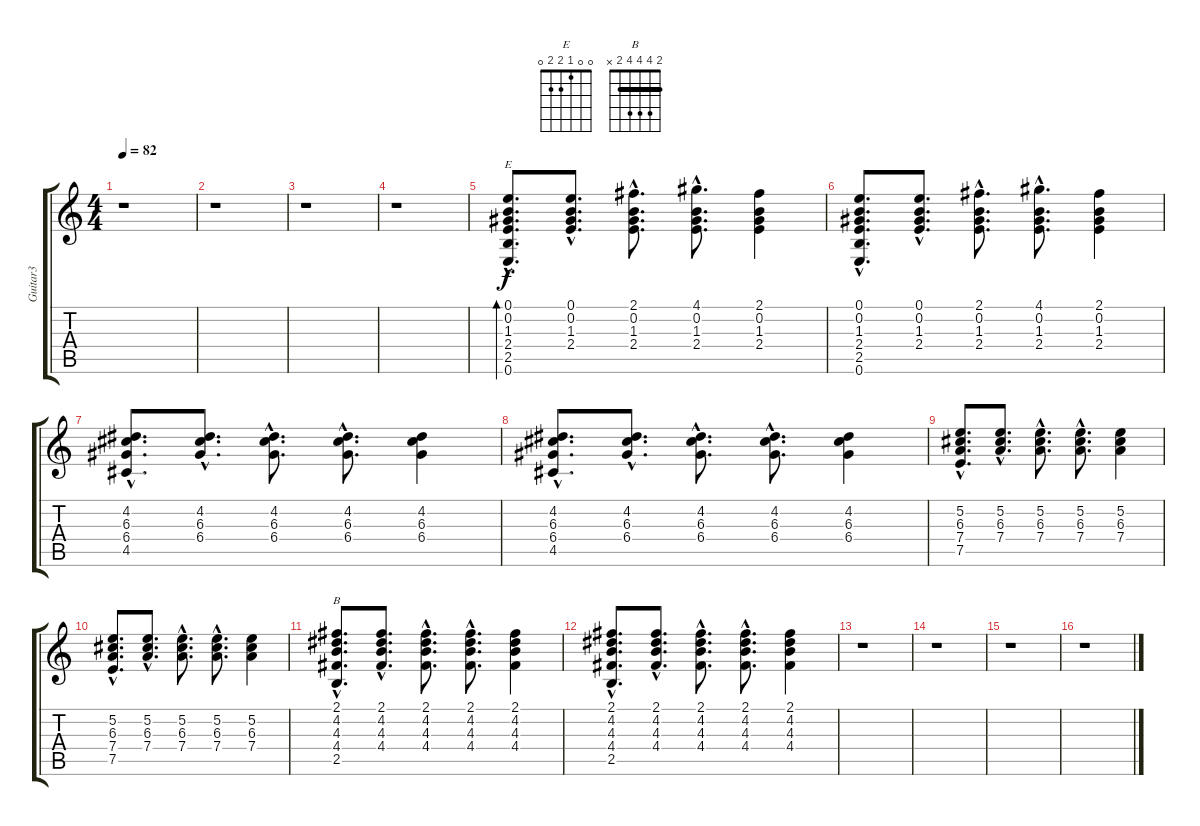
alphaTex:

\track ("Guitar3" "Guitar3") {instrument electricguitarclean}
\staff {score tabs}
\tuning (E4 B3 G3 D3 A2 E2) {hide}
\chord ("E" 0 0 1 2 2 0)
\chord ("B" 2 4 4 4 2 x) {barre 2}
\ts (4 4)
\tempo 82
\clef g2
\ks c
r.1{dy f} |
r.1 |
r.1 |
r.1 |
(0.1{hac} 0.2{hac} 1.3{hac} 2.4{hac} 2.5{hac} 0.6{hac}).8{d bd 60 ch "E"} (0.1{hac} 0.2{hac} 1.3{hac} 2.4{hac}).8{d} (2.1{hac} 0.2{hac} 1.3{hac} 2.4{hac}).8{d} (4.1{hac} 0.2{hac} 1.3{hac} 2.4{hac}).8{d} (2.1 0.2 1.3 2.4).4 |
(0.1{hac} 0.2{hac} 1.3{hac} 2.4{hac} 2.5{hac} 0.6{hac}).8{d} (0.1{hac} 0.2{hac} 1.3{hac} 2.4{hac}).8{d} (2.1{hac} 0.2{hac} 1.3{hac} 2.4{hac}).8{d} (4.1{hac} 0.2{hac} 1.3{hac} 2.4{hac}).8{d} (2.1 0.2 1.3 2.4).4 |
(4.2{hac} 6.3{hac} 6.4{hac} 4.5{hac}).8{d} (4.2{hac} 6.3{hac} 6.4{hac}).8{d} (4.2{hac} 6.3{hac} 6.4{hac}).8{d} (4.2{hac} 6.3{hac} 6.4{hac}).8{d} (4.2 6.3 6.4).4 |
(4.2{hac} 6.3{hac} 6.4{hac} 4.5{hac}).8{d} (4.2{hac} 6.3{hac} 6.4{hac}).8{d} (4.2{hac} 6.3{hac} 6.4{hac}).8{d} (4.2{hac} 6.3{hac} 6.4{hac}).8{d} (4.2 6.3 6.4).4 |
(5.2{hac} 6.3{hac} 7.4{hac} 7.5{hac}).8{d} (5.2{hac} 6.3{hac} 7.4{hac}).8{d} (5.2{hac} 6.3{hac} 7.4{hac}).8{d} (5.2{hac} 6.3{hac} 7.4{hac}).8{d} (5.2 6.3 7.4).4 |
(5.2{hac} 6.3{hac} 7.4{hac} 7.5{hac}).8{d} (5.2{hac} 6.3{hac} 7.4{hac}).8{d} (5.2{hac} 6.3{hac} 7.4{hac}).8{d} (5.2{hac} 6.3{hac} 7.4{hac}).8{d} (5.2 6.3 7.4).4 |
(2.1{hac} 4.2{hac} 4.3{hac} 4.4{hac} 2.5{hac}).8{d ch "B"} (2.1{hac} 4.2{hac} 4.3{hac} 4.4{hac}).8{d} (2.1{hac} 4.2{hac} 4.3{hac} 4.4{hac}).8{d} (2.1{hac} 4.2{hac} 4.3{hac} 4.4{hac}).8{d} (2.1 4.2 4.3 4.4).4 |
(2.1{hac} 4.2{hac} 4.3{hac} 4.4{hac} 2.5{hac}).8{d} (2.1{hac} 4.2{hac} 4.3{hac} 4.4{hac}).8{d} (2.1{hac} 4.2{hac} 4.3{hac} 4.4{hac}).8{d} (2.1{hac} 4.2{hac} 4.3{hac} 4.4{hac}).8{d} (2.1 4.2 4.3 4.4).4 |
r.1 |
r.1 |
r.1 |
r.1
